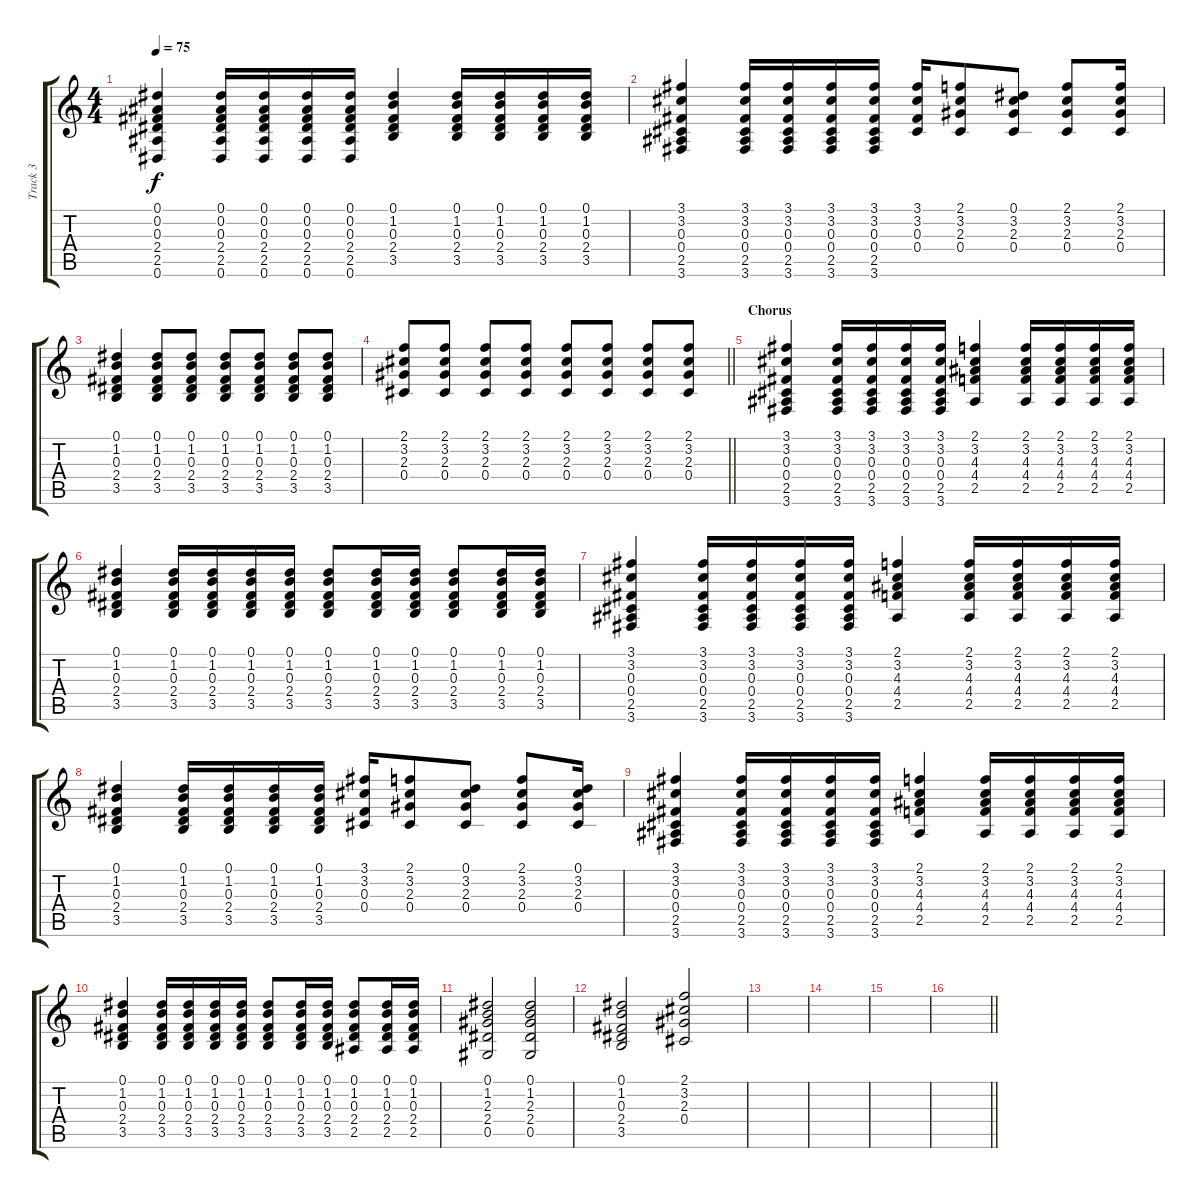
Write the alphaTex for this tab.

\track ("Track 3" "Track 3") {instrument acousticguitarsteel}
\staff {score tabs}
\tuning (Eb4 Bb3 Gb3 Db3 Ab2 Eb2) {hide}
\ts (4 4)
\tempo 75
\clef g2
\ks c
(0.1 0.2 0.3 2.4 2.5 0.6).4{dy f} (0.1 0.2 0.3 2.4 2.5 0.6).16 (0.1 0.2 0.3 2.4 2.5 0.6).16 (0.1 0.2 0.3 2.4 2.5 0.6).16 (0.1 0.2 0.3 2.4 2.5 0.6).16 (0.1 1.2 0.3 2.4 3.5).4 (0.1 1.2 0.3 2.4 3.5).16 (0.1 1.2 0.3 2.4 3.5).16 (0.1 1.2 0.3 2.4 3.5).16 (0.1 1.2 0.3 2.4 3.5).16 |
(3.1 3.2 0.3 0.4 2.5 3.6).4 (3.1 3.2 0.3 0.4 2.5 3.6).16 (3.1 3.2 0.3 0.4 2.5 3.6).16 (3.1 3.2 0.3 0.4 2.5 3.6).16 (3.1 3.2 0.3 0.4 2.5 3.6).16 (3.1 3.2 0.3 0.4).16 (2.1 3.2 2.3 0.4).8 (0.1 3.2 2.3 0.4).8 (2.1 3.2 2.3 0.4).8 (2.1 3.2 2.3 0.4).16 |
(0.1 1.2 0.3 2.4 3.5).4 (0.1 1.2 0.3 2.4 3.5).8 (0.1 1.2 0.3 2.4 3.5).8 (0.1 1.2 0.3 2.4 3.5).8 (0.1 1.2 0.3 2.4 3.5).8 (0.1 1.2 0.3 2.4 3.5).8 (0.1 1.2 0.3 2.4 3.5).8 |
\barLineRight lightlight
(2.1 3.2 2.3 0.4).8 (2.1 3.2 2.3 0.4).8 (2.1 3.2 2.3 0.4).8 (2.1 3.2 2.3 0.4).8 (2.1 3.2 2.3 0.4).8 (2.1 3.2 2.3 0.4).8 (2.1 3.2 2.3 0.4).8 (2.1 3.2 2.3 0.4).8 |
\section ("" "Chorus")
(3.1 3.2 0.3 0.4 2.5 3.6).4 (3.1 3.2 0.3 0.4 2.5 3.6).16 (3.1 3.2 0.3 0.4 2.5 3.6).16 (3.1 3.2 0.3 0.4 2.5 3.6).16 (3.1 3.2 0.3 0.4 2.5 3.6).16 (2.1 3.2 4.3 4.4 2.5).4 (2.1 3.2 4.3 4.4 2.5).16 (2.1 3.2 4.3 4.4 2.5).16 (2.1 3.2 4.3 4.4 2.5).16 (2.1 3.2 4.3 4.4 2.5).16 |
(0.1 1.2 0.3 2.4 3.5).4 (0.1 1.2 0.3 2.4 3.5).16 (0.1 1.2 0.3 2.4 3.5).16 (0.1 1.2 0.3 2.4 3.5).16 (0.1 1.2 0.3 2.4 3.5).16 (0.1 1.2 0.3 2.4 3.5).8 (0.1 1.2 0.3 2.4 3.5).16 (0.1 1.2 0.3 2.4 3.5).16 (0.1 1.2 0.3 2.4 3.5).8 (0.1 1.2 0.3 2.4 3.5).16 (0.1 1.2 0.3 2.4 3.5).16 |
(3.1 3.2 0.3 0.4 2.5 3.6).4 (3.1 3.2 0.3 0.4 2.5 3.6).16 (3.1 3.2 0.3 0.4 2.5 3.6).16 (3.1 3.2 0.3 0.4 2.5 3.6).16 (3.1 3.2 0.3 0.4 2.5 3.6).16 (2.1 3.2 4.3 4.4 2.5).4 (2.1 3.2 4.3 4.4 2.5).16 (2.1 3.2 4.3 4.4 2.5).16 (2.1 3.2 4.3 4.4 2.5).16 (2.1 3.2 4.3 4.4 2.5).16 |
(0.1 1.2 0.3 2.4 3.5).4 (0.1 1.2 0.3 2.4 3.5).16 (0.1 1.2 0.3 2.4 3.5).16 (0.1 1.2 0.3 2.4 3.5).16 (0.1 1.2 0.3 2.4 3.5).16 (3.1 3.2 0.3 0.4).16 (2.1 3.2 2.3 0.4).8 (0.1 3.2 2.3 0.4).8 (2.1 3.2 2.3 0.4).8 (0.1 3.2 2.3 0.4).16 |
(3.1 3.2 0.3 0.4 2.5 3.6).4 (3.1 3.2 0.3 0.4 2.5 3.6).16 (3.1 3.2 0.3 0.4 2.5 3.6).16 (3.1 3.2 0.3 0.4 2.5 3.6).16 (3.1 3.2 0.3 0.4 2.5 3.6).16 (2.1 3.2 4.3 4.4 2.5).4 (2.1 3.2 4.3 4.4 2.5).16 (2.1 3.2 4.3 4.4 2.5).16 (2.1 3.2 4.3 4.4 2.5).16 (2.1 3.2 4.3 4.4 2.5).16 |
(0.1 1.2 0.3 2.4 3.5).4 (0.1 1.2 0.3 2.4 3.5).16 (0.1 1.2 0.3 2.4 3.5).16 (0.1 1.2 0.3 2.4 3.5).16 (0.1 1.2 0.3 2.4 3.5).16 (0.1 1.2 0.3 2.4 3.5).8 (0.1 1.2 0.3 2.4 3.5).16 (0.1 1.2 0.3 2.4 3.5).16 (0.1 1.2 0.3 2.4 2.5).8 (0.1 1.2 0.3 2.4 2.5).16 (0.1 1.2 0.3 2.4 2.5).16 |
(0.1 1.2 2.3 2.4 0.5).2 (0.1 1.2 2.3 2.4 0.5).2 |
(0.1 1.2 0.3 2.4 3.5).2 (2.1 3.2 2.3 0.4).2 |
|
|
|
\barLineRight lightlight
